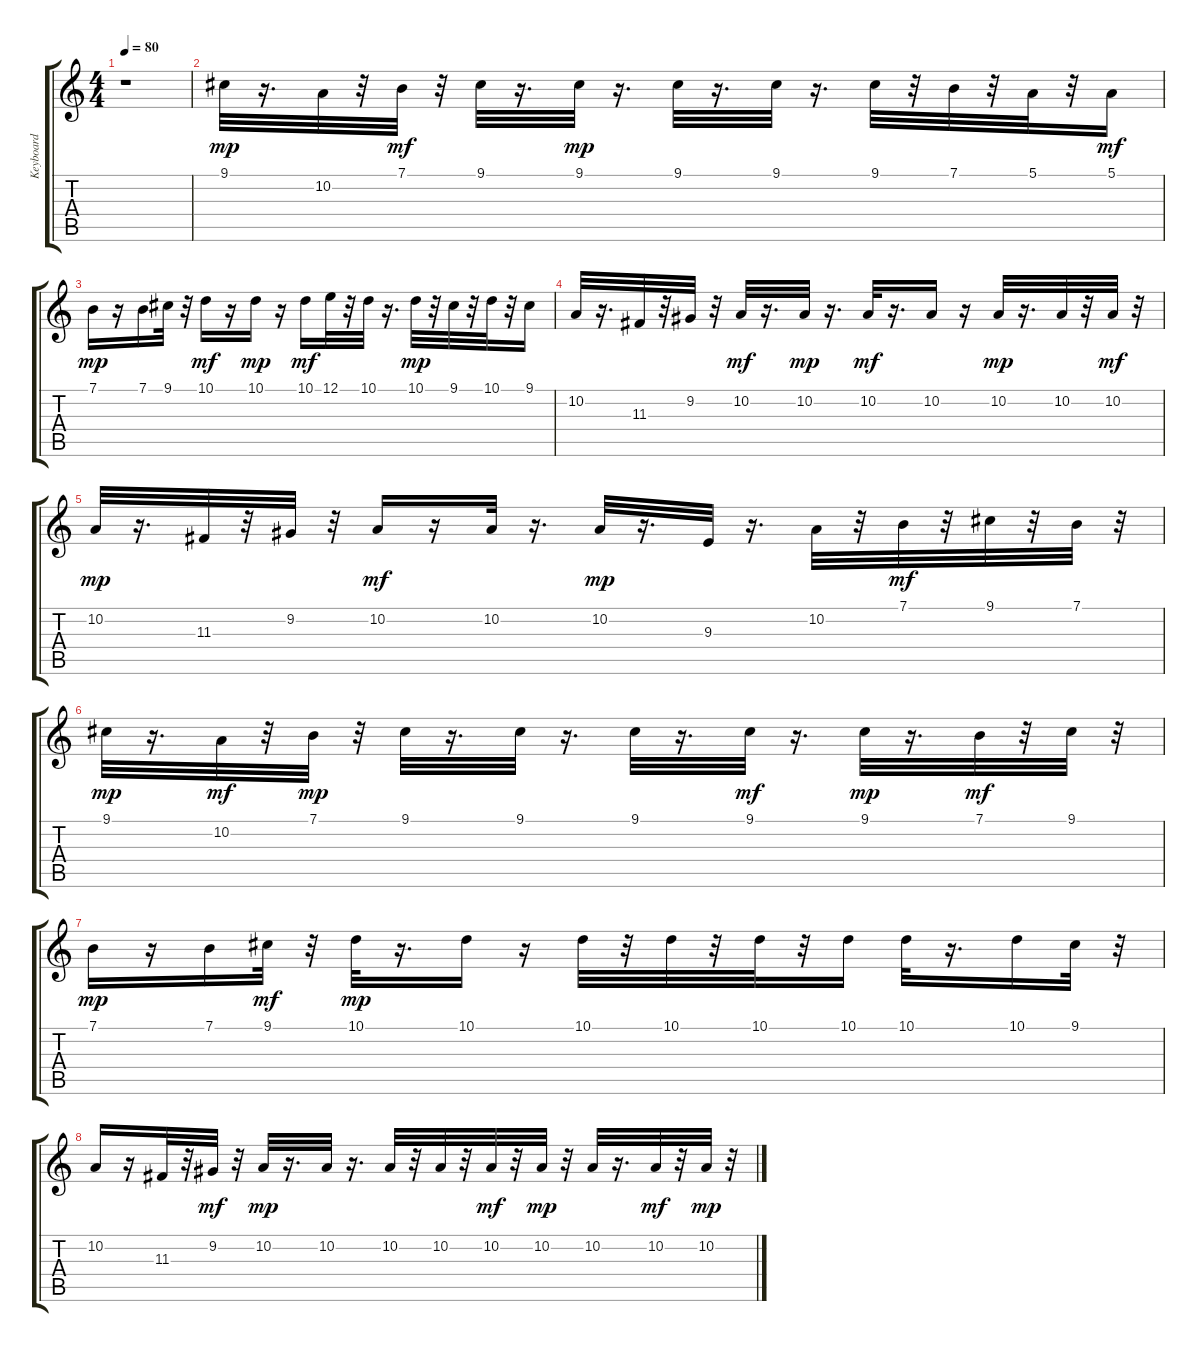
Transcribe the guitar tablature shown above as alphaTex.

\track ("Keyboard" "Keyboard") {instrument lead2sawtooth}
\staff {score tabs}
\tuning (E4 B3 G3 D3 A2 E2) {hide}
\ts (4 4)
\tempo 80
\clef g2
\ks c
r.1{dy mf} |
9.1.32{dy mp balance 13} r.16{d} 10.2.32{balance 8} r.32 7.1.32{dy mf balance 13} r.32 9.1.32{balance 15} r.16{d} 9.1.32{dy mp balance 13} r.16{d} 9.1.32{balance 8} r.16{d} 9.1.32{balance 4} r.16{d} 9.1.32{balance 5} r.32 7.1.32{balance 9} r.32 5.1.32{balance 12} r.32 5.1.16{dy mf balance 14} |
7.1.16{dy mp balance 14} r.16 7.1.16{balance 12} 9.1.32{balance 6} r.32 10.1.16{dy mf balance 5} r.16 10.1.16{dy mp balance 2} r.16 10.1.16{dy mf balance 6} 12.1.32{balance 11} r.32 10.1.32{balance 13} r.16{d} 10.1.32{dy mp balance 15} r.32 9.1.32{balance 10} r.32 10.1.32{balance 8} r.32 9.1.16{balance 6} |
10.2.32{balance 3} r.16{d} 11.3.32{balance 2} r.32 9.2.32{balance 7} r.32 10.2.32{dy mf balance 10} r.16{d} 10.2.32{dy mp balance 12} r.16{d} 10.2.32{dy mf balance 14} r.16{d} 10.2.16{balance 9} r.16 10.2.32{dy mp balance 5} r.16{d} 10.2.32{balance 4} r.32 10.2.32{dy mf balance 9} r.32 |
10.2.32{dy mp balance 11} r.16{d} 11.3.32{balance 13} r.32 9.2.32{balance 13} r.32 10.2.16{dy mf balance 10} r.16 10.2.32{balance 8} r.16{d} 10.2.32{dy mp balance 3} r.16{d} 9.3.32{balance 8} r.16{d} 10.2.32{balance 10} r.32 7.1.32{dy mf balance 15} r.32 9.1.32{balance 14} r.32 7.1.32{balance 12} r.32 |
9.1.32{dy mp balance 9} r.16{d} 10.2.32{dy mf balance 7} r.32 7.1.32{dy mp balance 2} r.32 9.1.32{balance 4} r.16{d} 9.1.32{balance 6} r.16{d} 9.1.32{balance 11} r.16{d} 9.1.32{dy mf balance 15} r.16{d} 9.1.32{dy mp balance 10} r.16{d} 7.1.32{dy mf balance 5} r.32 9.1.32{balance 3} r.32 |
7.1.16{dy mp balance 5} r.16 7.1.16{balance 11} 9.1.32{dy mf balance 13} r.32 10.1.32{dy mp balance 15} r.16{d} 10.1.16{balance 14} r.16 10.1.32{balance 9} r.32 10.1.32{balance 4} r.32 10.1.32{balance 2} r.32 10.1.16{balance 4} 10.1.32{balance 7} r.16{d} 10.1.16{balance 12} 9.1.32{balance 14} r.32 |
10.2.16{balance 15} r.16 11.3.32{balance 12} r.32 9.2.32{dy mf balance 7} r.32 10.2.32{dy mp balance 5} r.16{d} 10.2.32{balance 3} r.16{d} 10.2.32{balance 5} r.32 10.2.32{balance 10} r.32 10.2.32{dy mf balance 13} r.32 10.2.32{dy mp balance 15} r.32 10.2.32{balance 14} r.16{d} 10.2.32{dy mf balance 11} r.32 10.2.32{dy mp balance 6} r.32
